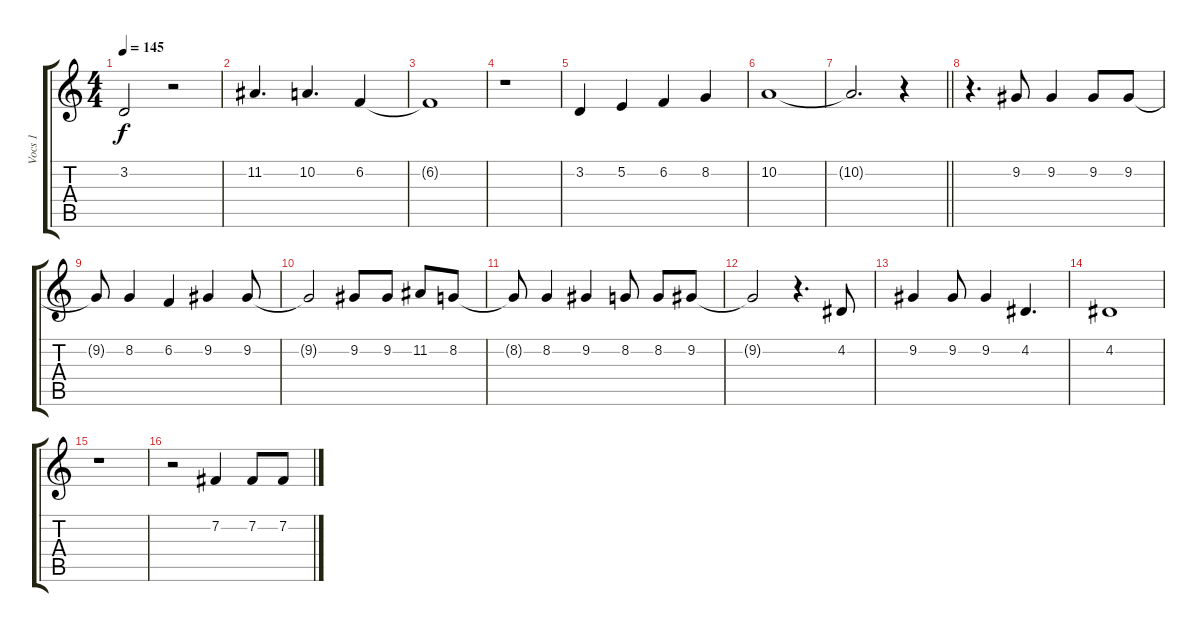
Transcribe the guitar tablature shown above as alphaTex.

\track ("Vocs 1" "Vocs 1") {instrument flute}
\staff {score tabs}
\tuning (E4 B3 G3 D3 A2 E2) {hide}
\ts (4 4)
\tempo 145
\clef g2
\ks c
3.2{t}.2{dy f} r.2 |
11.2.4{d} 10.2.4{d} 6.2.4 |
6.2{t}.1 |
r.1 |
3.2.4 5.2.4 6.2.4 8.2.4 |
10.2.1 |
\barLineRight lightlight
10.2{t}.2{d} r.4 |
r.4{d} 9.2.8 9.2.4 9.2.8 9.2.8 |
9.2{t}.8 8.2.4 6.2.4 9.2.4 9.2.8 |
9.2{t}.2 9.2.8 9.2.8 11.2.8 8.2.8 |
8.2{t}.8 8.2.4 9.2.4 8.2.8 8.2.8 9.2.8 |
9.2{t}.2 r.4{d} 4.2.8 |
9.2.4 9.2.8 9.2.4 4.2.4{d} |
4.2.1 |
r.1 |
r.2 7.2.4 7.2.8 7.2.8
